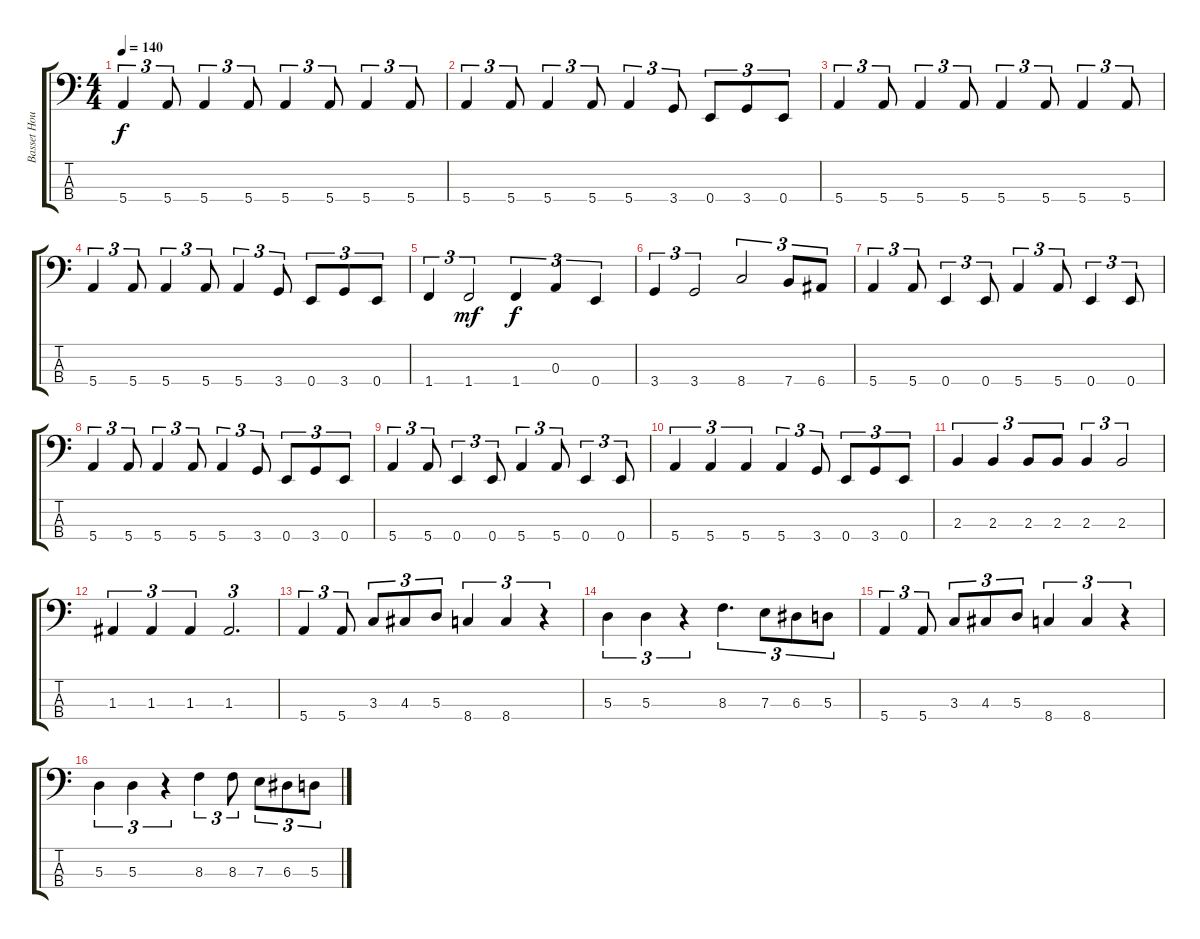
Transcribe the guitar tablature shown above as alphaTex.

\track ("Basset Hound" "Basset Hou") {instrument electricbassfinger}
\staff {score tabs}
\tuning (G2 D2 A1 E1) {hide}
\ts (4 4)
\tempo 140
\clef f4
\ks c
5.4.4{tu (3 2) dy f} 5.4.8{tu (3 2)} 5.4.4{tu (3 2)} 5.4.8{tu (3 2)} 5.4.4{tu (3 2)} 5.4.8{tu (3 2)} 5.4.4{tu (3 2)} 5.4.8{tu (3 2)} |
5.4.4{tu (3 2)} 5.4.8{tu (3 2)} 5.4.4{tu (3 2)} 5.4.8{tu (3 2)} 5.4.4{tu (3 2)} 3.4.8{tu (3 2)} 0.4.8{tu (3 2)} 3.4.8{tu (3 2)} 0.4.8{tu (3 2)} |
5.4.4{tu (3 2)} 5.4.8{tu (3 2)} 5.4.4{tu (3 2)} 5.4.8{tu (3 2)} 5.4.4{tu (3 2)} 5.4.8{tu (3 2)} 5.4.4{tu (3 2)} 5.4.8{tu (3 2)} |
5.4.4{tu (3 2)} 5.4.8{tu (3 2)} 5.4.4{tu (3 2)} 5.4.8{tu (3 2)} 5.4.4{tu (3 2)} 3.4.8{tu (3 2)} 0.4.8{tu (3 2)} 3.4.8{tu (3 2)} 0.4.8{tu (3 2)} |
1.4.4{tu (3 2)} 1.4.2{tu (3 2) dy mf} 1.4.4{tu (3 2) dy f} 0.3.4{tu (3 2)} 0.4.4{tu (3 2)} |
3.4.4{tu (3 2)} 3.4.2{tu (3 2)} 8.4.2{tu (3 2)} 7.4.8{tu (3 2)} 6.4.8{tu (3 2)} |
5.4.4{tu (3 2)} 5.4.8{tu (3 2)} 0.4.4{tu (3 2)} 0.4.8{tu (3 2)} 5.4.4{tu (3 2)} 5.4.8{tu (3 2)} 0.4.4{tu (3 2)} 0.4.8{tu (3 2)} |
5.4.4{tu (3 2)} 5.4.8{tu (3 2)} 5.4.4{tu (3 2)} 5.4.8{tu (3 2)} 5.4.4{tu (3 2)} 3.4.8{tu (3 2)} 0.4.8{tu (3 2)} 3.4.8{tu (3 2)} 0.4.8{tu (3 2)} |
5.4.4{tu (3 2)} 5.4.8{tu (3 2)} 0.4.4{tu (3 2)} 0.4.8{tu (3 2)} 5.4.4{tu (3 2)} 5.4.8{tu (3 2)} 0.4.4{tu (3 2)} 0.4.8{tu (3 2)} |
5.4.4{tu (3 2)} 5.4.4{tu (3 2)} 5.4.4{tu (3 2)} 5.4.4{tu (3 2)} 3.4.8{tu (3 2)} 0.4.8{tu (3 2)} 3.4.8{tu (3 2)} 0.4.8{tu (3 2)} |
2.3.4{tu (3 2)} 2.3.4{tu (3 2)} 2.3.8{tu (3 2)} 2.3.8{tu (3 2)} 2.3.4{tu (3 2)} 2.3.2{tu (3 2)} |
1.3.4{tu (3 2)} 1.3.4{tu (3 2)} 1.3.4{tu (3 2)} 1.3.2{d tu (3 2)} |
5.4.4{tu (3 2)} 5.4.8{tu (3 2)} 3.3.8{tu (3 2)} 4.3.8{tu (3 2)} 5.3.8{tu (3 2)} 8.4.4{tu (3 2)} 8.4.4{tu (3 2)} r.4{tu (3 2)} |
5.3.4{tu (3 2)} 5.3.4{tu (3 2)} r.4{tu (3 2)} 8.3.4{d tu (3 2)} 7.3.8{tu (3 2)} 6.3.8{tu (3 2)} 5.3.8{tu (3 2)} |
5.4.4{tu (3 2)} 5.4.8{tu (3 2)} 3.3.8{tu (3 2)} 4.3.8{tu (3 2)} 5.3.8{tu (3 2)} 8.4.4{tu (3 2)} 8.4.4{tu (3 2)} r.4{tu (3 2)} |
5.3.4{tu (3 2)} 5.3.4{tu (3 2)} r.4{tu (3 2)} 8.3.4{tu (3 2)} 8.3.8{tu (3 2)} 7.3.8{tu (3 2)} 6.3.8{tu (3 2)} 5.3.8{tu (3 2)}
